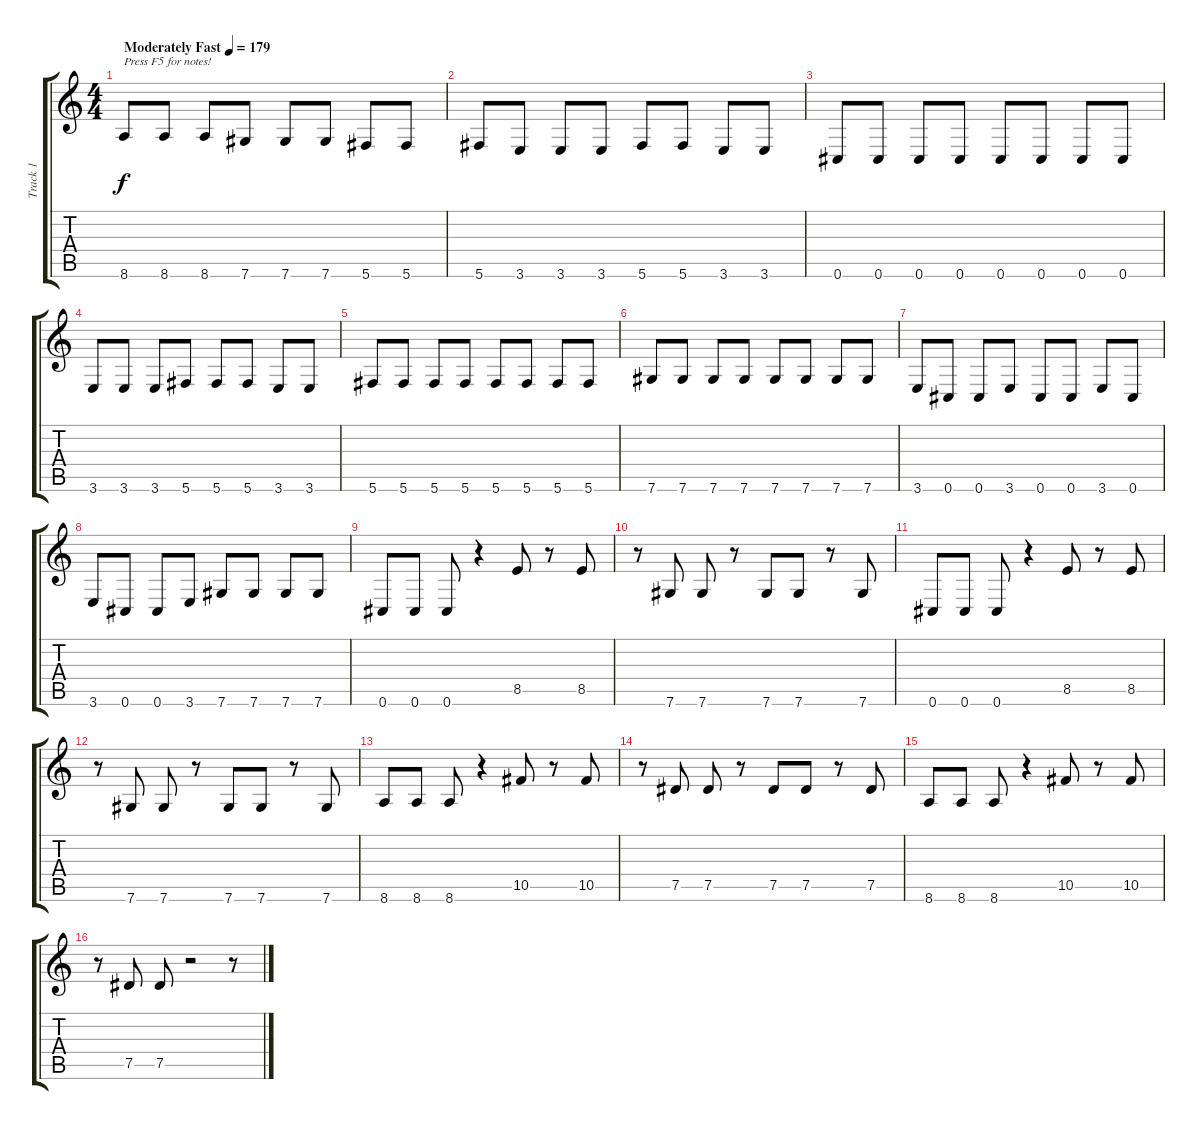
\track ("Track 1" "Track 1") {instrument distortionguitar}
\staff {score tabs}
\tuning (Eb4 Bb3 Gb3 Db3 Ab2 Db2) {hide}
\ts (4 4)
\tempo (179 "Moderately Fast")
\clef g2
\ks c
8.6.8{txt "Press F5 for notes!" dy f instrument distortionguitar} 8.6.8 8.6.8 7.6.8 7.6.8 7.6.8 5.6.8 5.6.8 |
5.6.8 3.6.8 3.6.8 3.6.8 5.6.8 5.6.8 3.6.8 3.6.8 |
0.6.8 0.6.8 0.6.8 0.6.8 0.6.8 0.6.8 0.6.8 0.6.8 |
3.6.8 3.6.8 3.6.8 5.6.8 5.6.8 5.6.8 3.6.8 3.6.8 |
5.6.8 5.6.8 5.6.8 5.6.8 5.6.8 5.6.8 5.6.8 5.6.8 |
7.6.8 7.6.8 7.6.8 7.6.8 7.6.8 7.6.8 7.6.8 7.6.8 |
3.6.8 0.6.8 0.6.8 3.6.8 0.6.8 0.6.8 3.6.8 0.6.8 |
3.6.8 0.6.8 0.6.8 3.6.8 7.6.8 7.6.8 7.6.8 7.6.8 |
0.6.8 0.6.8 0.6.8 r.4 8.5.8 r.8 8.5.8 |
r.8 7.6.8 7.6.8 r.8 7.6.8 7.6.8 r.8 7.6.8 |
0.6.8 0.6.8 0.6.8 r.4 8.5.8 r.8 8.5.8 |
r.8 7.6.8 7.6.8 r.8 7.6.8 7.6.8 r.8 7.6.8 |
8.6.8 8.6.8 8.6.8 r.4 10.5.8 r.8 10.5.8 |
r.8 7.5.8 7.5.8 r.8 7.5.8 7.5.8 r.8 7.5.8 |
8.6.8 8.6.8 8.6.8 r.4 10.5.8 r.8 10.5.8 |
r.8 7.5.8 7.5.8 r.2 r.8
